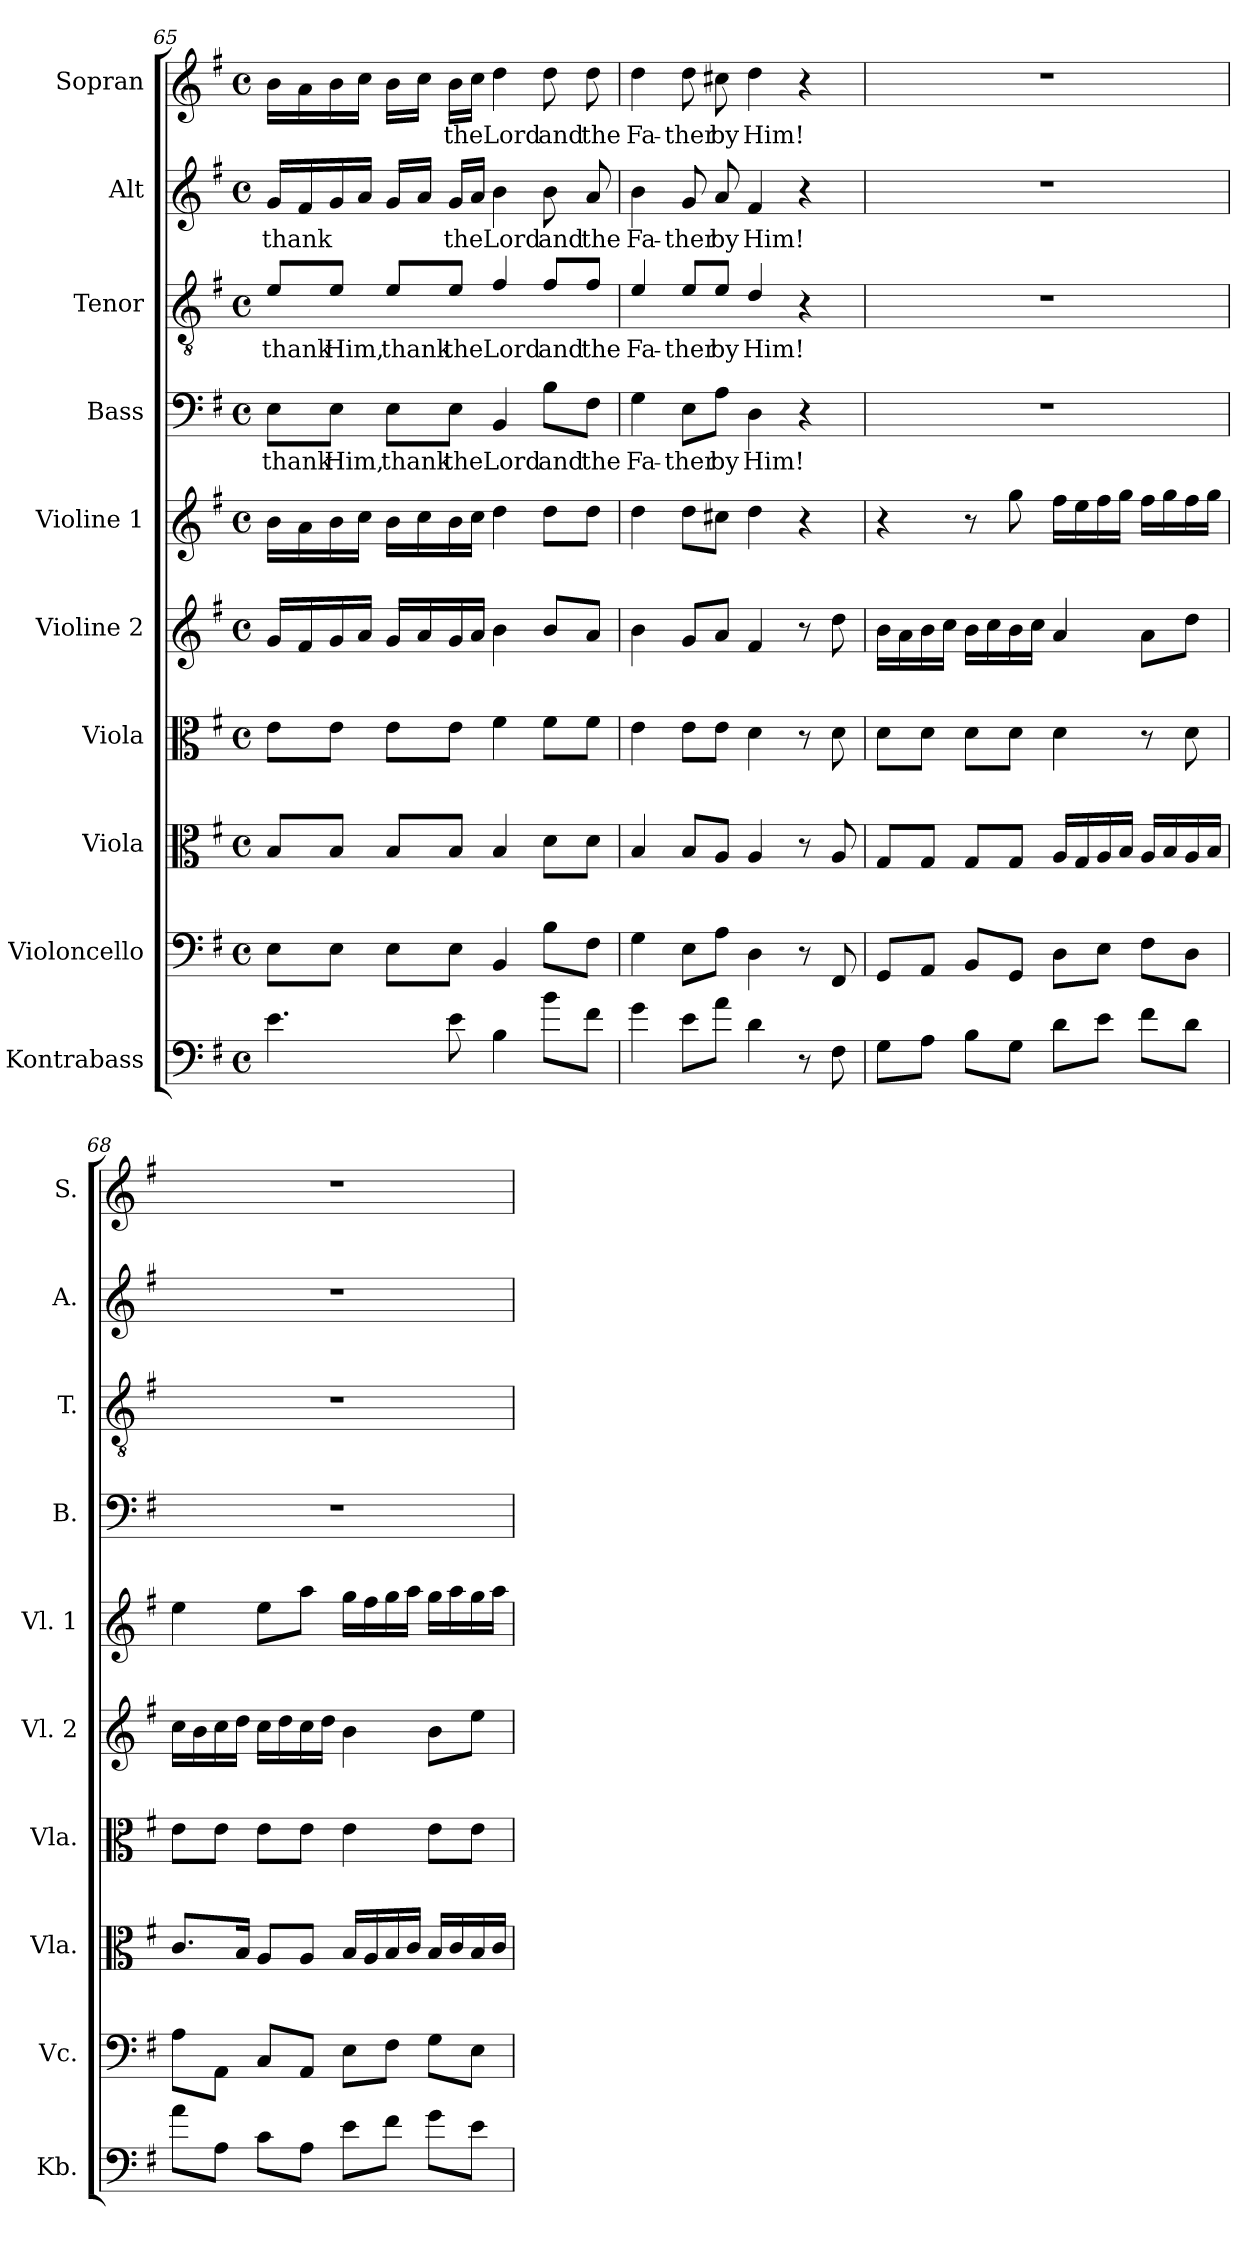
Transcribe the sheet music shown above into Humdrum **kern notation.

**kern	**kern	**kern	**kern	**kern	**kern	**kern	**text	**kern	**text	**kern	**text	**kern	**text
*part10	*part9	*part8	*part7	*part6	*part5	*part4	*part4	*part3	*part3	*part2	*part2	*part1	*part1
*staff10	*staff9	*staff8	*staff7	*staff6	*staff5	*staff4	*staff4	*staff3	*staff3	*staff2	*staff2	*staff1	*staff1
*I"Kontrabass	*I"Violoncello	*I"Viola	*I"Viola	*I"Violine 2	*I"Violine 1	*I"Bass	*	*I"Tenor	*	*I"Alt	*	*I"Sopran	*
*I'Kb.	*I'Vc.	*I'Vla.	*I'Vla.	*I'Vl. 2	*I'Vl. 1	*I'B.	*	*I'T.	*	*I'A.	*	*I'S.	*
*clefF4	*clefF4	*clefC3	*clefC3	*clefG2	*clefG2	*clefF4	*	*clefGv2	*	*clefG2	*	*clefG2	*
*ITrd7c12	*	*	*	*	*	*	*	*ITrd7c12	*	*	*	*	*
*k[f#]	*k[f#]	*k[f#]	*k[f#]	*k[f#]	*k[f#]	*k[f#]	*	*k[f#]	*	*k[f#]	*	*k[f#]	*
*G:	*G:	*G:	*G:	*G:	*G:	*G:	*	*G:	*	*G:	*	*G:	*
*M4/4	*M4/4	*M4/4	*M4/4	*M4/4	*M4/4	*M4/4	*	*M4/4	*	*M4/4	*	*M4/4	*
*met(c)	*met(c)	*met(c)	*met(c)	*met(c)	*met(c)	*met(c)	*	*met(c)	*	*met(c)	*	*met(c)	*
=65	=65	=65	=65	=65	=65	=65	=65	=65	=65	=65	=65	=65	=65
!	!	!	!	!	!	!	!LO:LY:b:color=#000000	!	!	!	!	!	!
!	!	!	!	!	!	!	!	!	!LO:LY:b:color=#000000	!	!	!	!
!	!	!	!	!	!	!	!	!	!	!	!LO:LY:b:color=#000000	!	!
4.Ei\	8Ei\L	8Bi/L	8ei\L	16gi/LL	16bi\LL	8Ei\L	thank	8Ei/L	thank	16gi/LL	thank	16bi\LL	.
.	.	.	.	16f#i/	16ai\	.	.	.	.	16f#i/	.	16ai\	.
!	!	!	!	!	!	!	!LO:LY:b:color=#000000	!	!	!	!	!	!
!	!	!	!	!	!	!	!	!	!LO:LY:b:color=#000000	!	!	!	!
.	8Ei\J	8Bi/J	8ei\J	16gi/	16bi\	8Ei\J	Him,	8Ei/J	Him,	16gi/	.	16bi\	.
.	.	.	.	16ai/JJ	16cci\JJ	.	.	.	.	16ai/JJ	.	16cci\JJ	.
!	!	!	!	!	!	!	!LO:LY:b:color=#000000	!	!	!	!	!	!
!	!	!	!	!	!	!	!	!	!LO:LY:b:color=#000000	!	!	!	!
.	8Ei\L	8Bi/L	8ei\L	16gi/LL	16bi\LL	8Ei\L	thank	8Ei/L	thank	16gi/LL	.	16bi\LL	.
.	.	.	.	16ai/	16cci\	.	.	.	.	16ai/JJ	.	16cci\JJ	.
!	!	!	!	!	!	!	!LO:LY:b:color=#000000	!	!	!	!	!	!
!	!	!	!	!	!	!	!	!	!LO:LY:b:color=#000000	!	!	!	!
!	!	!	!	!	!	!	!	!	!	!	!LO:LY:b:color=#000000	!	!
!	!	!	!	!	!	!	!	!	!	!	!	!	!LO:LY:b:color=#000000
8Ei\	8Ei\J	8Bi/J	8ei\J	16gi/	16bi\	8Ei\J	the	8Ei/J	the	16gi/LL	the	16bi\LL	the
.	.	.	.	16ai/JJ	16cci\JJ	.	.	.	.	16ai/JJ	.	16cci\JJ	.
!	!	!	!	!	!	!	!LO:LY:b:color=#000000	!	!	!	!	!	!
!	!	!	!	!	!	!	!	!	!LO:LY:b:color=#000000	!	!	!	!
!	!	!	!	!	!	!	!	!	!	!	!LO:LY:b:color=#000000	!	!
!	!	!	!	!	!	!	!	!	!	!	!	!	!LO:LY:b:color=#000000
4BBi\	4BBi/	4Bi/	4f#i\	4bi\	4ddi\	4BBi/	Lord	4F#i/	Lord	4bi\	Lord	4ddi\	Lord
!	!	!	!	!	!	!	!LO:LY:b:color=#000000	!	!	!	!	!	!
!	!	!	!	!	!	!	!	!	!LO:LY:b:color=#000000	!	!	!	!
!	!	!	!	!	!	!	!	!	!	!	!LO:LY:b:color=#000000	!	!
!	!	!	!	!	!	!	!	!	!	!	!	!	!LO:LY:b:color=#000000
8Bi\L	8Bi\L	8di\L	8f#i\L	8bi/L	8ddi\L	8Bi\L	and	8F#i/L	and	8bi\	and	8ddi\	and
!	!	!	!	!	!	!	!LO:LY:b:color=#000000	!	!	!	!	!	!
!	!	!	!	!	!	!	!	!	!LO:LY:b:color=#000000	!	!	!	!
!	!	!	!	!	!	!	!	!	!	!	!LO:LY:b:color=#000000	!	!
!	!	!	!	!	!	!	!	!	!	!	!	!	!LO:LY:b:color=#000000
8F#i\J	8F#i\J	8di\J	8f#i\J	8ai/J	8ddi\J	8F#i\J	the	8F#i/J	the	8ai/	the	8ddi\	the
=66	=66	=66	=66	=66	=66	=66	=66	=66	=66	=66	=66	=66	=66
!	!	!	!	!	!	!	!LO:LY:b:color=#000000	!	!	!	!	!	!
!	!	!	!	!	!	!	!	!	!LO:LY:b:color=#000000	!	!	!	!
!	!	!	!	!	!	!	!	!	!	!	!LO:LY:b:color=#000000	!	!
!	!	!	!	!	!	!	!	!	!	!	!	!	!LO:LY:b:color=#000000
4Gi\	4Gi\	4Bi/	4ei\	4bi\	4ddi\	4Gi\	Fa-	4Ei/	Fa-	4bi\	Fa-	4ddi\	Fa-
!	!	!	!	!	!	!	!LO:LY:b:color=#000000	!	!	!	!	!	!
!	!	!	!	!	!	!	!	!	!LO:LY:b:color=#000000	!	!	!	!
!	!	!	!	!	!	!	!	!	!	!	!LO:LY:b:color=#000000	!	!
!	!	!	!	!	!	!	!	!	!	!	!	!	!LO:LY:b:color=#000000
8Ei\L	8Ei\L	8Bi/L	8ei\L	8gi/L	8ddi\L	8Ei\L	-ther	8Ei/L	-ther	8gi/	-ther	8ddi\	-ther
!	!	!	!	!	!	!	!LO:LY:b:color=#000000	!	!	!	!	!	!
!	!	!	!	!	!	!	!	!	!LO:LY:b:color=#000000	!	!	!	!
!	!	!	!	!	!	!	!	!	!	!	!LO:LY:b:color=#000000	!	!
!	!	!	!	!	!	!	!	!	!	!	!	!	!LO:LY:b:color=#000000
8Ai\J	8Ai\J	8Ai/J	8ei\J	8ai/J	8cc#Xi\J	8Ai\J	by	8Ei/J	by	8ai/	by	8cc#Xi\	by
!	!	!	!	!	!	!	!LO:LY:b:color=#000000	!	!	!	!	!	!
!	!	!	!	!	!	!	!	!	!LO:LY:b:color=#000000	!	!	!	!
!	!	!	!	!	!	!	!	!	!	!	!LO:LY:b:color=#000000	!	!
!	!	!	!	!	!	!	!	!	!	!	!	!	!LO:LY:b:color=#000000
4Di\	4Di\	4Ai/	4di\	4f#i/	4ddi\	4Di\	Him!	4Di/	Him!	4f#i/	Him!	4ddi\	Him!
8r	8r	8r	8r	8r	4r	4r	.	4r	.	4r	.	4r	.
8FF#i\	8FF#i/	8Ai/	8di\	8ddi\	.	.	.	.	.	.	.	.	.
=67	=67	=67	=67	=67	=67	=67	=67	=67	=67	=67	=67	=67	=67
8GGi\L	8GGi/L	8Gi/L	8di\L	16bi\LL	4r	1r	.	1r	.	1r	.	1r	.
.	.	.	.	16ai\	.	.	.	.	.	.	.	.	.
8AAi\J	8AAi/J	8Gi/J	8di\J	16bi\	.	.	.	.	.	.	.	.	.
.	.	.	.	16cci\JJ	.	.	.	.	.	.	.	.	.
8BBi\L	8BBi/L	8Gi/L	8di\L	16bi\LL	8r	.	.	.	.	.	.	.	.
.	.	.	.	16cci\	.	.	.	.	.	.	.	.	.
8GGi\J	8GGi/J	8Gi/J	8di\J	16bi\	8ggi\	.	.	.	.	.	.	.	.
.	.	.	.	16cci\JJ	.	.	.	.	.	.	.	.	.
8Di\L	8Di\L	16Ai/LL	4di\	4ai/	16ff#i\LL	.	.	.	.	.	.	.	.
.	.	16Gi/	.	.	16eei\	.	.	.	.	.	.	.	.
8Ei\J	8Ei\J	16Ai/	.	.	16ff#i\	.	.	.	.	.	.	.	.
.	.	16Bi/JJ	.	.	16ggi\JJ	.	.	.	.	.	.	.	.
8F#i\L	8F#i\L	16Ai/LL	8r	8ai\L	16ff#i\LL	.	.	.	.	.	.	.	.
.	.	16Bi/	.	.	16ggi\	.	.	.	.	.	.	.	.
8Di\J	8Di\J	16Ai/	8di\	8ddi\J	16ff#i\	.	.	.	.	.	.	.	.
.	.	16Bi/JJ	.	.	16ggi\JJ	.	.	.	.	.	.	.	.
=68	=68	=68	=68	=68	=68	=68	=68	=68	=68	=68	=68	=68	=68
8Ai\L	8Ai\L	8.ci/L	8ei\L	16cci\LL	4eei\	1r	.	1r	.	1r	.	1r	.
.	.	.	.	16bi\	.	.	.	.	.	.	.	.	.
8AAi\J	8AAi\J	.	8ei\J	16cci\	.	.	.	.	.	.	.	.	.
.	.	16Bi/Jk	.	16ddi\JJ	.	.	.	.	.	.	.	.	.
8Ci\L	8Ci/L	8Ai/L	8ei\L	16cci\LL	8eei\L	.	.	.	.	.	.	.	.
.	.	.	.	16ddi\	.	.	.	.	.	.	.	.	.
8AAi\J	8AAi/J	8Ai/J	8ei\J	16cci\	8aai\J	.	.	.	.	.	.	.	.
.	.	.	.	16ddi\JJ	.	.	.	.	.	.	.	.	.
8Ei\L	8Ei\L	16Bi/LL	4ei\	4bi\	16ggi\LL	.	.	.	.	.	.	.	.
.	.	16Ai/	.	.	16ff#i\	.	.	.	.	.	.	.	.
8F#i\J	8F#i\J	16Bi/	.	.	16ggi\	.	.	.	.	.	.	.	.
.	.	16ci/JJ	.	.	16aai\JJ	.	.	.	.	.	.	.	.
8Gi\L	8Gi\L	16Bi/LL	8ei\L	8bi\L	16ggi\LL	.	.	.	.	.	.	.	.
.	.	16ci/	.	.	16aai\	.	.	.	.	.	.	.	.
8Ei\J	8Ei\J	16Bi/	8ei\J	8eei\J	16ggi\	.	.	.	.	.	.	.	.
.	.	16ci/JJ	.	.	16aai\JJ	.	.	.	.	.	.	.	.
=	=	=	=	=	=	=	=	=	=	=	=	=	=
*-	*-	*-	*-	*-	*-	*-	*-	*-	*-	*-	*-	*-	*-
